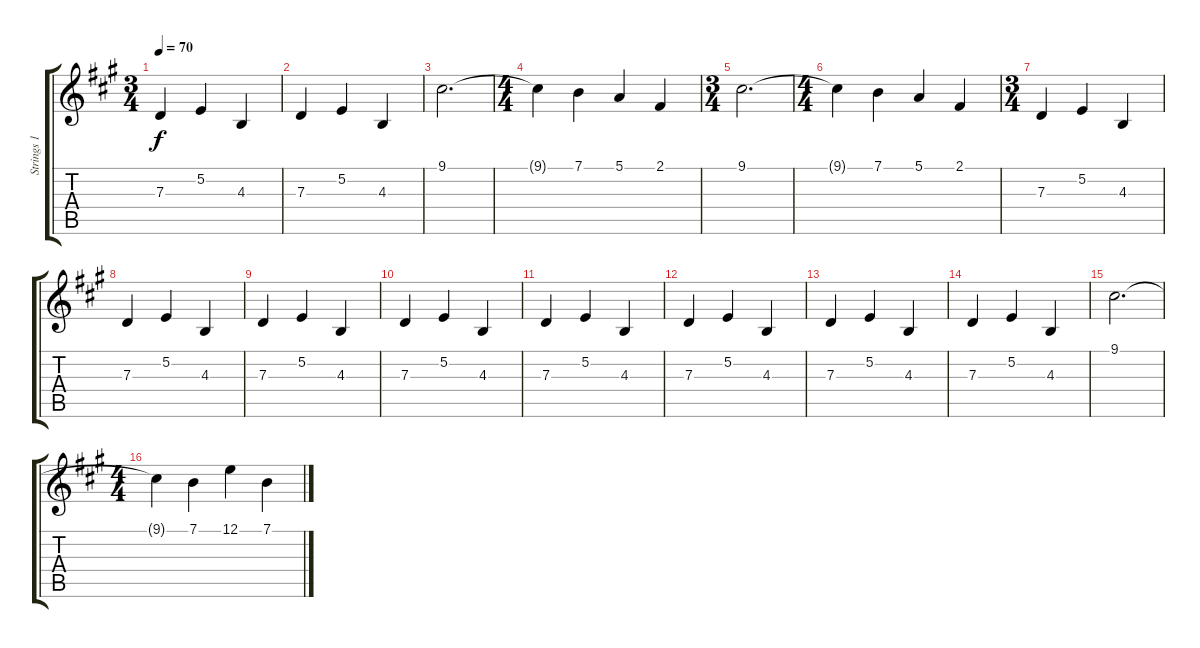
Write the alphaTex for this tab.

\track ("Strings 1" "Strings 1") {instrument synthstrings1}
\staff {score tabs}
\tuning (E4 B3 G3 D3 A2 E2) {hide}
\ts (3 4)
\tempo 70
\clef g2
\ks a
7.3.4{dy f} 5.2.4 4.3.4 |
7.3.4 5.2.4 4.3.4 |
9.1.2{d} |
\ts (4 4)
9.1{t}.4 7.1.4 5.1.4 2.1.4 |
\ts (3 4)
9.1.2{d} |
\ts (4 4)
9.1{t}.4 7.1.4 5.1.4 2.1.4 |
\ts (3 4)
7.3.4 5.2.4 4.3.4 |
7.3.4 5.2.4 4.3.4 |
7.3.4 5.2.4 4.3.4 |
7.3.4 5.2.4 4.3.4 |
7.3.4 5.2.4 4.3.4 |
7.3.4 5.2.4 4.3.4 |
7.3.4 5.2.4 4.3.4 |
7.3.4 5.2.4 4.3.4 |
9.1.2{d} |
\ts (4 4)
9.1{t}.4 7.1.4 12.1.4 7.1.4
